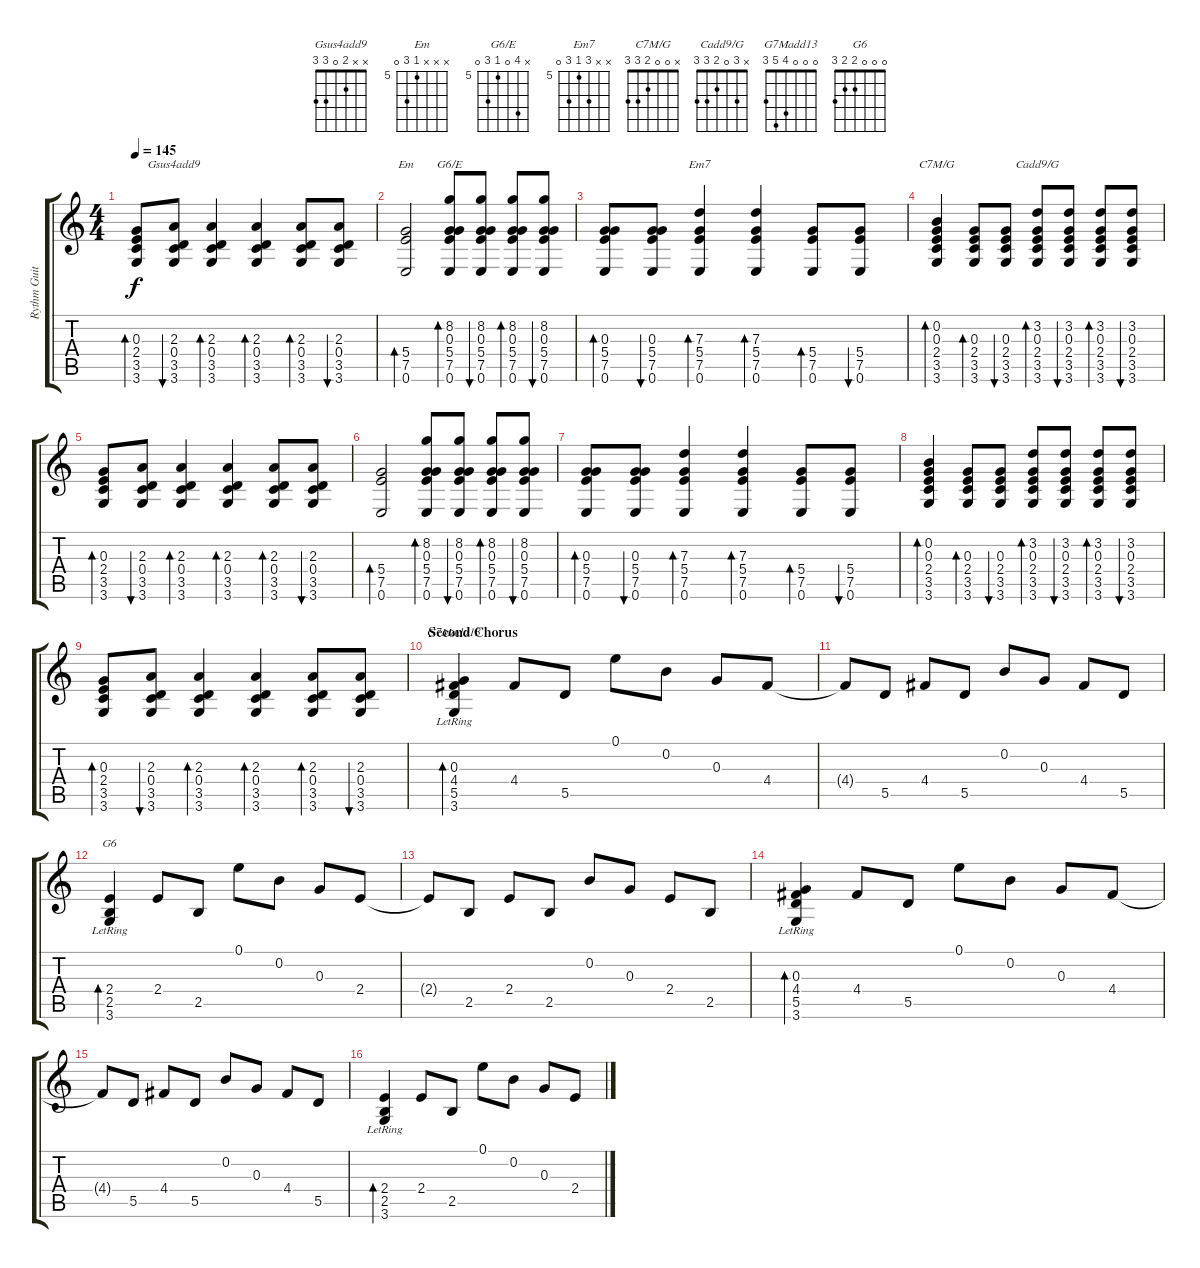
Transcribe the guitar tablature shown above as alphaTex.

\track ("Rythm Guitar 1" "Rythm Guit") {instrument acousticguitarnylon}
\staff {score tabs}
\tuning (E4 B3 G3 D3 A2 E2) {hide}
\chord ("Gsus4add9" x x 2 0 3 3)
\chord ("Em" x x x 5 7 0) {firstfret 5}
\chord ("G6/E" x 8 0 5 7 0) {firstfret 5}
\chord ("Em7" x x 7 5 7 0) {firstfret 5}
\chord ("C7M/G" x 0 0 2 3 3)
\chord ("Cadd9/G" x 3 0 2 3 3)
\chord ("G7Madd13" 0 0 0 4 5 3)
\chord ("G6" 0 0 0 2 2 3)
\ts (4 4)
\tempo 145
\clef g2
\ks c
(0.3 2.4 3.5 3.6).8{bd 60 dy f} (2.3 0.4 3.5 3.6).8{bu 60 ch "Gsus4add9"} (2.3 0.4 3.5 3.6).4{bd 60} (2.3 0.4 3.5 3.6).4{bd 60} (2.3 0.4 3.5 3.6).8{bd 60} (2.3 0.4 3.5 3.6).8{bu 60} |
(5.4 7.5 0.6).2{bd 240 ch "Em"} (8.2 0.3 5.4 7.5 0.6).8{bd 60 ch "G6/E"} (8.2 0.3 5.4 7.5 0.6).8{bu 60} (8.2 0.3 5.4 7.5 0.6).8{bd 60} (8.2 0.3 5.4 7.5 0.6).8{bu 60} |
(0.3 5.4 7.5 0.6).8{bd 60} (0.3 5.4 7.5 0.6).8{bu 60} (7.3 5.4 7.5 0.6).4{bd 120 ch "Em7"} (7.3 5.4 7.5 0.6).4{bd 120} (5.4 7.5 0.6).8{bd 60} (5.4 7.5 0.6).8{bu 60} |
(0.2 0.3 2.4 3.5 3.6).4{bd 60 ch "C7M/G"} (0.3 2.4 3.5 3.6).8{bd 60} (0.3 2.4 3.5 3.6).8{bu 60} (3.2 0.3 2.4 3.5 3.6).8{bd 60 ch "Cadd9/G"} (3.2 0.3 2.4 3.5 3.6).8{bu 60} (3.2 0.3 2.4 3.5 3.6).8{bd 60} (3.2 0.3 2.4 3.5 3.6).8{bu 60} |
(0.3 2.4 3.5 3.6).8{bd 60} (2.3 0.4 3.5 3.6).8{bu 60} (2.3 0.4 3.5 3.6).4{bd 60} (2.3 0.4 3.5 3.6).4{bd 60} (2.3 0.4 3.5 3.6).8{bd 60} (2.3 0.4 3.5 3.6).8{bu 60} |
(5.4 7.5 0.6).2{bd 240} (8.2 0.3 5.4 7.5 0.6).8{bd 60} (8.2 0.3 5.4 7.5 0.6).8{bu 60} (8.2 0.3 5.4 7.5 0.6).8{bd 60} (8.2 0.3 5.4 7.5 0.6).8{bu 60} |
(0.3 5.4 7.5 0.6).8{bd 60} (0.3 5.4 7.5 0.6).8{bu 60} (7.3 5.4 7.5 0.6).4{bd 120} (7.3 5.4 7.5 0.6).4{bd 120} (5.4 7.5 0.6).8{bd 60} (5.4 7.5 0.6).8{bu 60} |
(0.2 0.3 2.4 3.5 3.6).4{bd 60} (0.3 2.4 3.5 3.6).8{bd 60} (0.3 2.4 3.5 3.6).8{bu 60} (3.2 0.3 2.4 3.5 3.6).8{bd 60} (3.2 0.3 2.4 3.5 3.6).8{bu 60} (3.2 0.3 2.4 3.5 3.6).8{bd 60} (3.2 0.3 2.4 3.5 3.6).8{bu 60} |
(0.3 2.4 3.5 3.6).8{bd 60} (2.3 0.4 3.5 3.6).8{bu 60} (2.3 0.4 3.5 3.6).4{bd 60} (2.3 0.4 3.5 3.6).4{bd 60} (2.3 0.4 3.5 3.6).8{bd 60} (2.3 0.4 3.5 3.6).8{bu 60} |
\section ("" "Second Chorus")
(0.3{lr} 4.4{lr} 5.5{lr} 3.6{lr}).4{bd 60 ch "G7Madd13"} 4.4.8 5.5.8 0.1.8 0.2.8 0.3.8 4.4.8 |
4.4{t}.8 5.5.8 4.4.8 5.5.8 0.2.8 0.3.8 4.4.8 5.5.8 |
(2.4{lr} 2.5{lr} 3.6{lr}).4{bd 60 ch "G6"} 2.4.8 2.5.8 0.1.8 0.2.8 0.3.8 2.4.8 |
2.4{t}.8 2.5.8 2.4.8 2.5.8 0.2.8 0.3.8 2.4.8 2.5.8 |
(0.3{lr} 4.4{lr} 5.5{lr} 3.6{lr}).4{bd 60} 4.4.8 5.5.8 0.1.8 0.2.8 0.3.8 4.4.8 |
4.4{t}.8 5.5.8 4.4.8 5.5.8 0.2.8 0.3.8 4.4.8 5.5.8 |
(2.4{lr} 2.5{lr} 3.6{lr}).4{bd 60} 2.4.8 2.5.8 0.1.8 0.2.8 0.3.8 2.4.8
